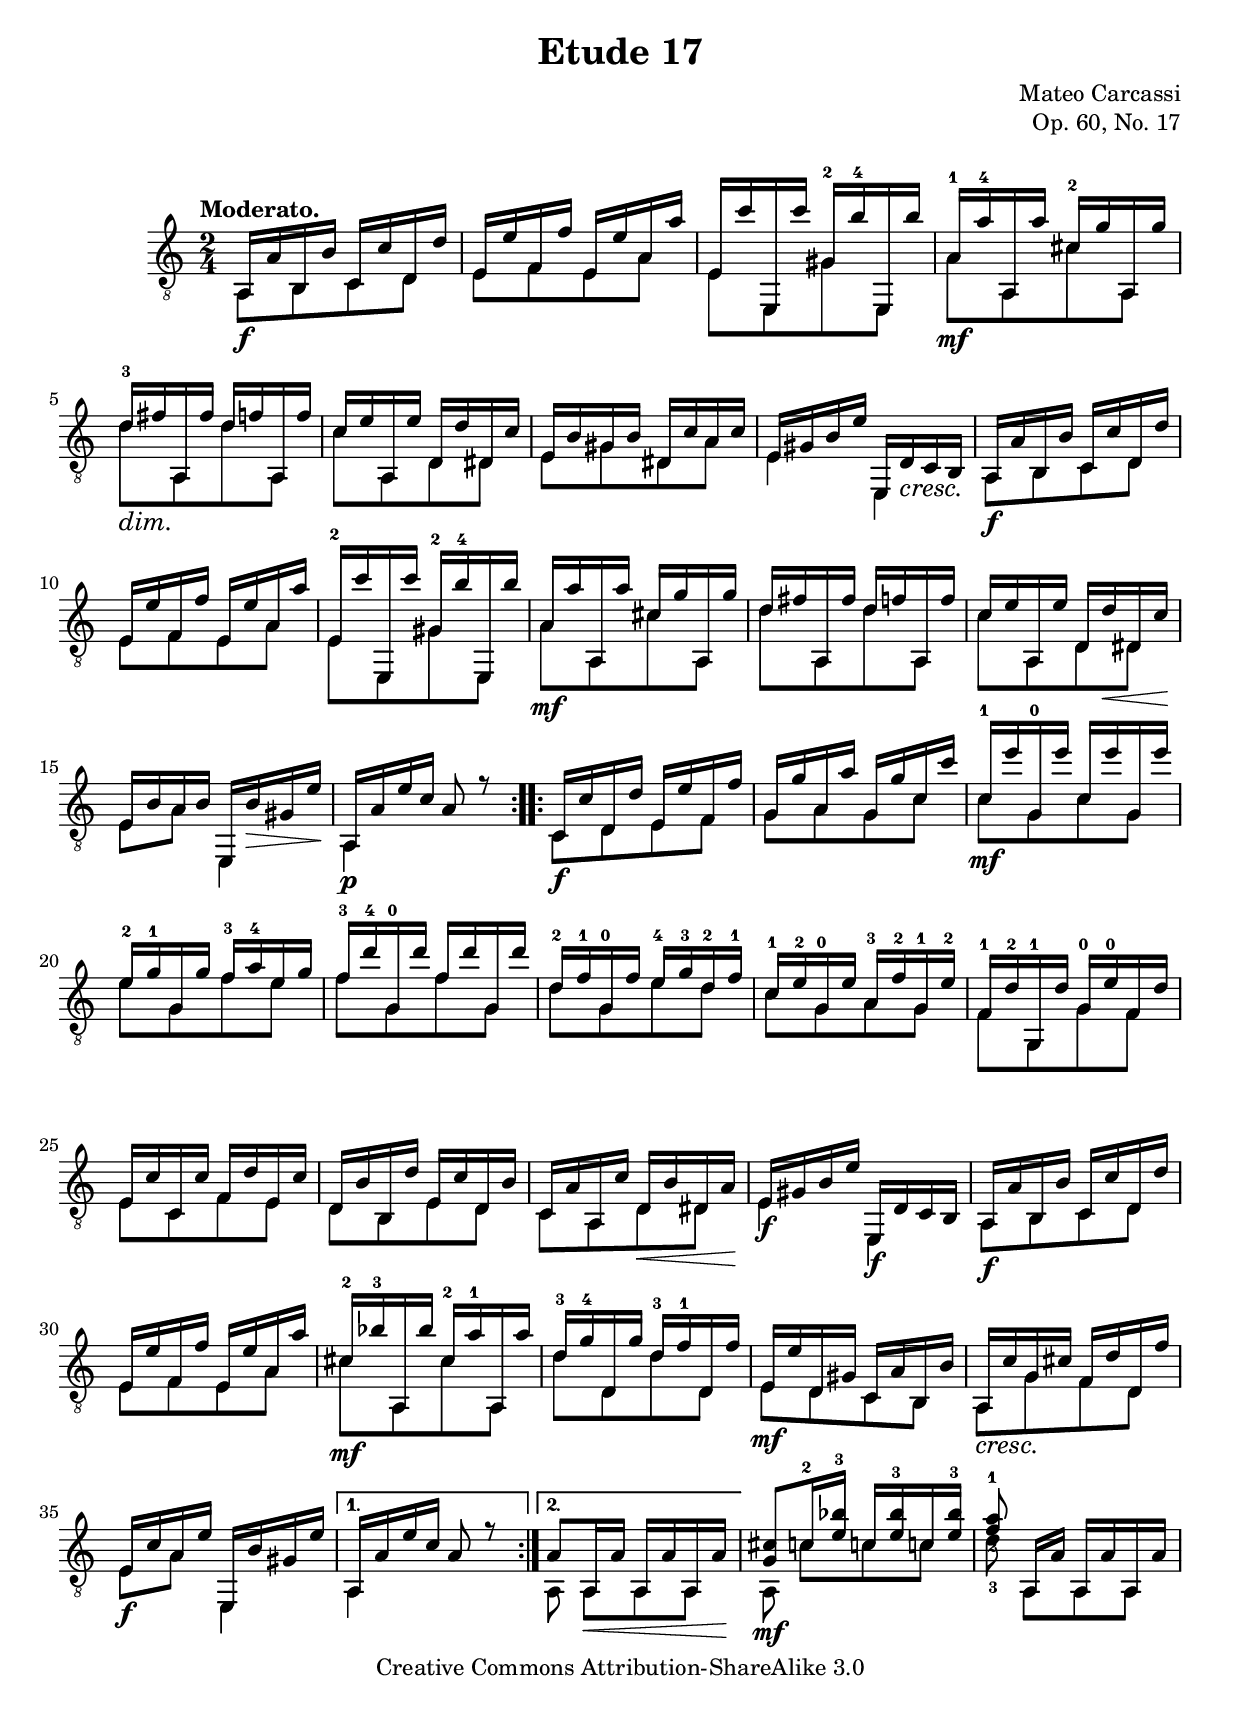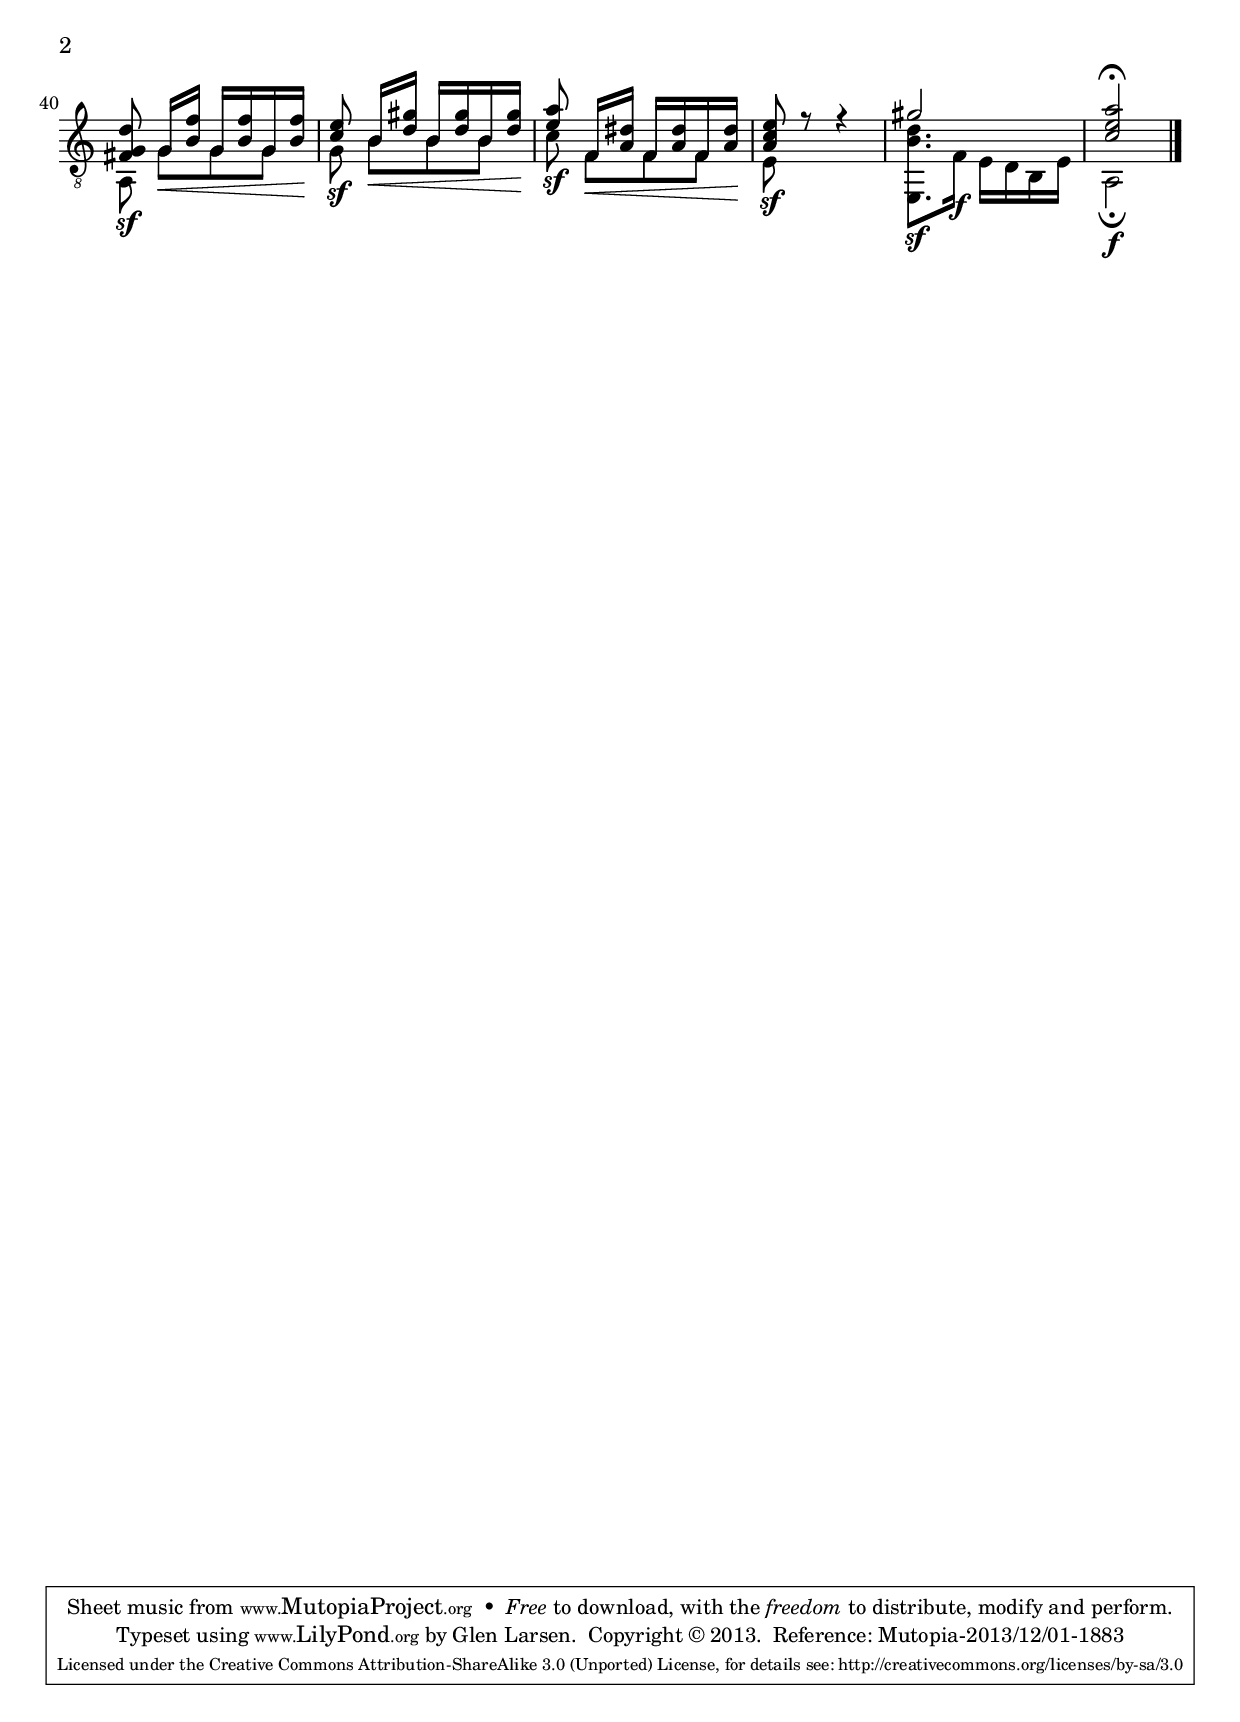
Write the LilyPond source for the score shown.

\version "2.16.1"
\header {
  title = "Etude 17"
  composer = "Mateo Carcassi"
  opus = "Op. 60, No. 17"
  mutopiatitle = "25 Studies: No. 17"
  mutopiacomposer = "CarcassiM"
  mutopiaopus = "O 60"
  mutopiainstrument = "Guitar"
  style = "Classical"
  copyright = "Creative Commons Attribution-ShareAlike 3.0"
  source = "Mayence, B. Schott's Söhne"
  % From Boije 94
  date = "1853"
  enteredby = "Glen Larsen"
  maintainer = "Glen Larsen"
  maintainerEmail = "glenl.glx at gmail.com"

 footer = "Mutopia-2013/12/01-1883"
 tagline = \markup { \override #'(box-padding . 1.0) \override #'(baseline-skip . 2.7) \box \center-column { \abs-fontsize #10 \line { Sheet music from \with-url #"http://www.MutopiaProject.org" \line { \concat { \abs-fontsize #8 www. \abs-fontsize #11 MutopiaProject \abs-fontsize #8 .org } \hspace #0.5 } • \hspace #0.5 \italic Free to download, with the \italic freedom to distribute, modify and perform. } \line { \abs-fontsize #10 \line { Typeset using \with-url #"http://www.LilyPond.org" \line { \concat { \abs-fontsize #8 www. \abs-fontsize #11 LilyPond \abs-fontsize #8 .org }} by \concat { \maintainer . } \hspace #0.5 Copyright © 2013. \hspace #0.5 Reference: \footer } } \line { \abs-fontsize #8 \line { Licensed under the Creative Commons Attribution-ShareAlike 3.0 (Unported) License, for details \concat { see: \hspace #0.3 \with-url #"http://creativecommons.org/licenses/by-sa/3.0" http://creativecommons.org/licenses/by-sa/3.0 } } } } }
}

global = {
  \time 2/4
}

pf = #(make-dynamic-script "pf")
gpos = #(define-music-function (parser location text) (string?)
	 #{ \mark\markup{\teeny\italic #text } #})

\paper {
  % add space between composer/opus markup and first staff
  markup-system-spacing #'padding = #3
  % add a little space between composer and opus
  markup-markup-spacing #'padding = #1.2
  top-margin = #8
  bottom-margin = #10
}

\layout {
  \context {
    \Voice
    \override StringNumber #'stencil = ##f
  }
  \context {
    \Staff
    \override Fingering #'staff-padding = #'()
    \override Fingering #'add-stem-support = ##t
    \mergeDifferentlyDottedOn
    \mergeDifferentlyHeadedOn
  }
  \context {
    \Dynamics
    \override DynamicTextSpanner #'style = #'none
  }
}

upperVoice = \relative c {
  \voiceOne
  \tempo "Moderato."
  \set Timing.beamExceptions = #'()
  \set Timing.baseMoment = #(ly:make-moment 1 8)
  \set Voice.beatStructure = #'(2 2)
  \repeat volta 2 {
    a16\f a' b, b' c, c' d, d' |
    e,16 e' f, f' e, e' a, a' |
    e,16 c'' e,,, c''' <gis,-2> <b'-4> e,,, b''' |
    <a,-1>16\mf <a'-4> a,, a'' <cis,-2> g' a,, g'' |
    <d-3>16\dim fis\! a,, fis'' d f a,, f'' |

    c16 e a,, e'' d, d' dis, c' |
    e,16 b' gis b dis, c' a c |
    e,16 gis b e e,, d'\cresc c\! b |
    a16\f a' b, b' c, c' d, d' |
    e, e' f, f' e, e' a, a' |

    <e,-2>16 c'' e,,, c''' <gis,-2> <b'-4> e,,, b''' |
    a,16\mf a' a,, a'' cis, g' a,, g'' |
    d16 fis a,, fis'' d f a,, f'' |
    c16 e a,, e'' d, d'\< dis, c'\! |
    e,16 b' a b e,, b''\> gis e'\! |

    a,,16\p a' e' c a8 r
  }
  \repeat volta 2 {
    c,16\f c' d, d' e, e' f, f' |
    g,16 g' a, a' g, g' c, c' |
    <c,-1>16\mf e' <g,,-0> e'' c, e' g,, e'' |
    <e,-2>16 <g-1> g, g' <f-3> <a-4> e g |
    <f-3>16 <d'-4> <g,,-0> d'' f, d' g,, d'' |

    <d,-2>16 <f-1> <g,-0> f' <e-4> <g-3> <d-2> <f-1> |
    <c-1>16 <e-2> <g,-0> e' <a,-3> <f'-2> <g,-1> <e'-2> |
    <f,-1>16 <d'-2> <g,,-1> d'' <g,-0> <e'-0> f, d' |
    e,16 c' c, c' f, d' e, c' |
    d,16 b' b, d' e, c' d, b' |
    c,16 a' a, c' d,\< b' dis, a'\! |

    e16\f gis b e e,,\f d' c b |
    a16\f a' b, b' c, c' d, d' |
    e,16 e' f, f' e, e' a, a' |
    <cis,-2>16\mf <bes'-3> a,, bes'' <cis,-2> <a'-1> a,, a'' |
    <d,-3>16 <g-4> d, g' <d-3> <f-1> d, f' |
    e,16\mf e' d, gis c, a' b, b' |

    a,16\cresc c'\! g cis f, d' d, f' |
    e,16\f c' a e' e,, b'' gis e' |
    }
  \alternative {
    { a,,16 a' e' c a8 r | }
    { a8 a,16\< a' a, a' a, a'\! | }
  }
  <g cis>8 \mf <cis-2>16 <e bes'-3> cis <e bes'-3> cis <e bes'-3> |
  <f-2 a-1>8 a,,16[ a'] a, a' a, a' |

  \set Voice.beatStructure = #'(1 1 2)
  <fis g d'>8\sf g16\< <b f'>16 g <b f'> g <b f'>\! |
  <c e>8\sf b16\< <d gis>16 b <d gis> b <d gis>\! |
  <e a>8\sf f,16\< <a dis> f <a dis> f <a dis>\! |
  <a c e>8\sf r r4 |
  gis'2\sf |
  <a e c>2\f\fermata

  \bar "|."
}

lowerVoice = \relative c {
  \voiceTwo
  \set fingeringOrientations = #'(down)
  \set Voice.beatStructure = #'(4)
  a8 b c d |
  e8 f e a |
  e8 e, gis' e, |
  a'8 a, cis' a, |
  d'8 a, d' a, |

  c'8 a, d dis |
  e8 gis dis a' |
  e4 e, |
  a8 b c d |
  e f e a |

  e e, gis' e, |
  a'8 a, cis' a, |
  d'8 a, d' a, |
  c'8 a, d dis |
  e8 a e,4 |

  a4 s |
  c8 d e  f |
  g8 a g c |
  c8 g c g |
  e'8 g, f' e |
  f8 g, f' g, |

  d'8 g, e' d |
  c8 g a g |
  f8 g, g' f |
  e8 c f e |
  d8 b e d |
  c8 a d dis |

  e4 e, |
  a8 b c d |
  e8 f e a |
  cis8 a, cis' a, |
  d'8 d, d' d, |
  e8 d c b |

  a8 g' f d |
  e8 a e,4 |
  a4 s |			% 1st alternative
  \set Voice.beatStructure = #'(1 3)
  a8 a a a |			% 2nd
  a8  c' c c |
  <d-3>8 a, a a |

  a8 g' g g |
  g8 b b b |
  c8 f, f f |
  e8 s s4 |
  <d' b e,,>8.[ f,16\f] e d b e |
  a,2_\fermata
}

\score {
  <<
    \new Staff = "Guitar"
    <<
      \set Staff.midiInstrument = #"acoustic guitar (nylon)"
      \global
      \clef "treble_8"
      \context Voice = "upperVoice" \upperVoice
      \context Voice = "lowerVoice" \lowerVoice
    >>
%{
    \new TabStaff = "Guitar tabs"
    <<
      \clef "moderntab"
      \global
      \context TabVoice = "upperVoice" \upperVoice
      \context TabVoice = "lowerVoice" \lowerVoice
    >>
%}
  >>
  \layout { }
  \midi {
    \tempo 4 = 92
  }
}
